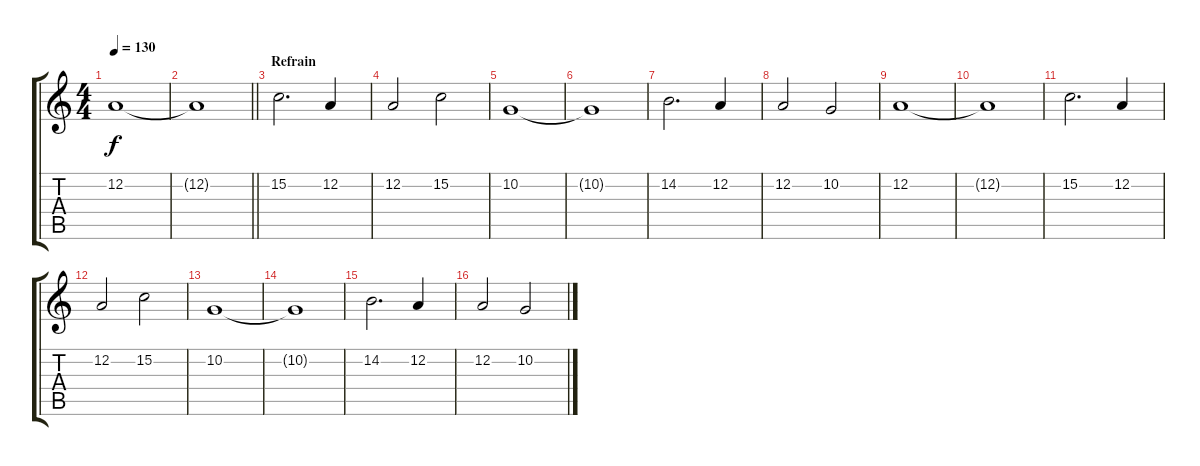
\track "" {instrument flute}
\staff {score tabs}
\tuning (D4 A3 F3 C3 G2 D2) {hide}
\ts (4 4)
\tempo 130
\clef g2
\ks c
12.2.1{dy f} |
\barLineRight lightlight
12.2{t}.1 |
\section ("" "Refrain")
15.2.2{d} 12.2.4 |
12.2.2 15.2.2 |
10.2.1 |
10.2{t}.1 |
14.2.2{d} 12.2.4 |
12.2.2 10.2.2 |
12.2.1 |
12.2{t}.1 |
15.2.2{d} 12.2.4 |
12.2.2 15.2.2 |
10.2.1 |
10.2{t}.1 |
14.2.2{d} 12.2.4 |
12.2.2 10.2.2
